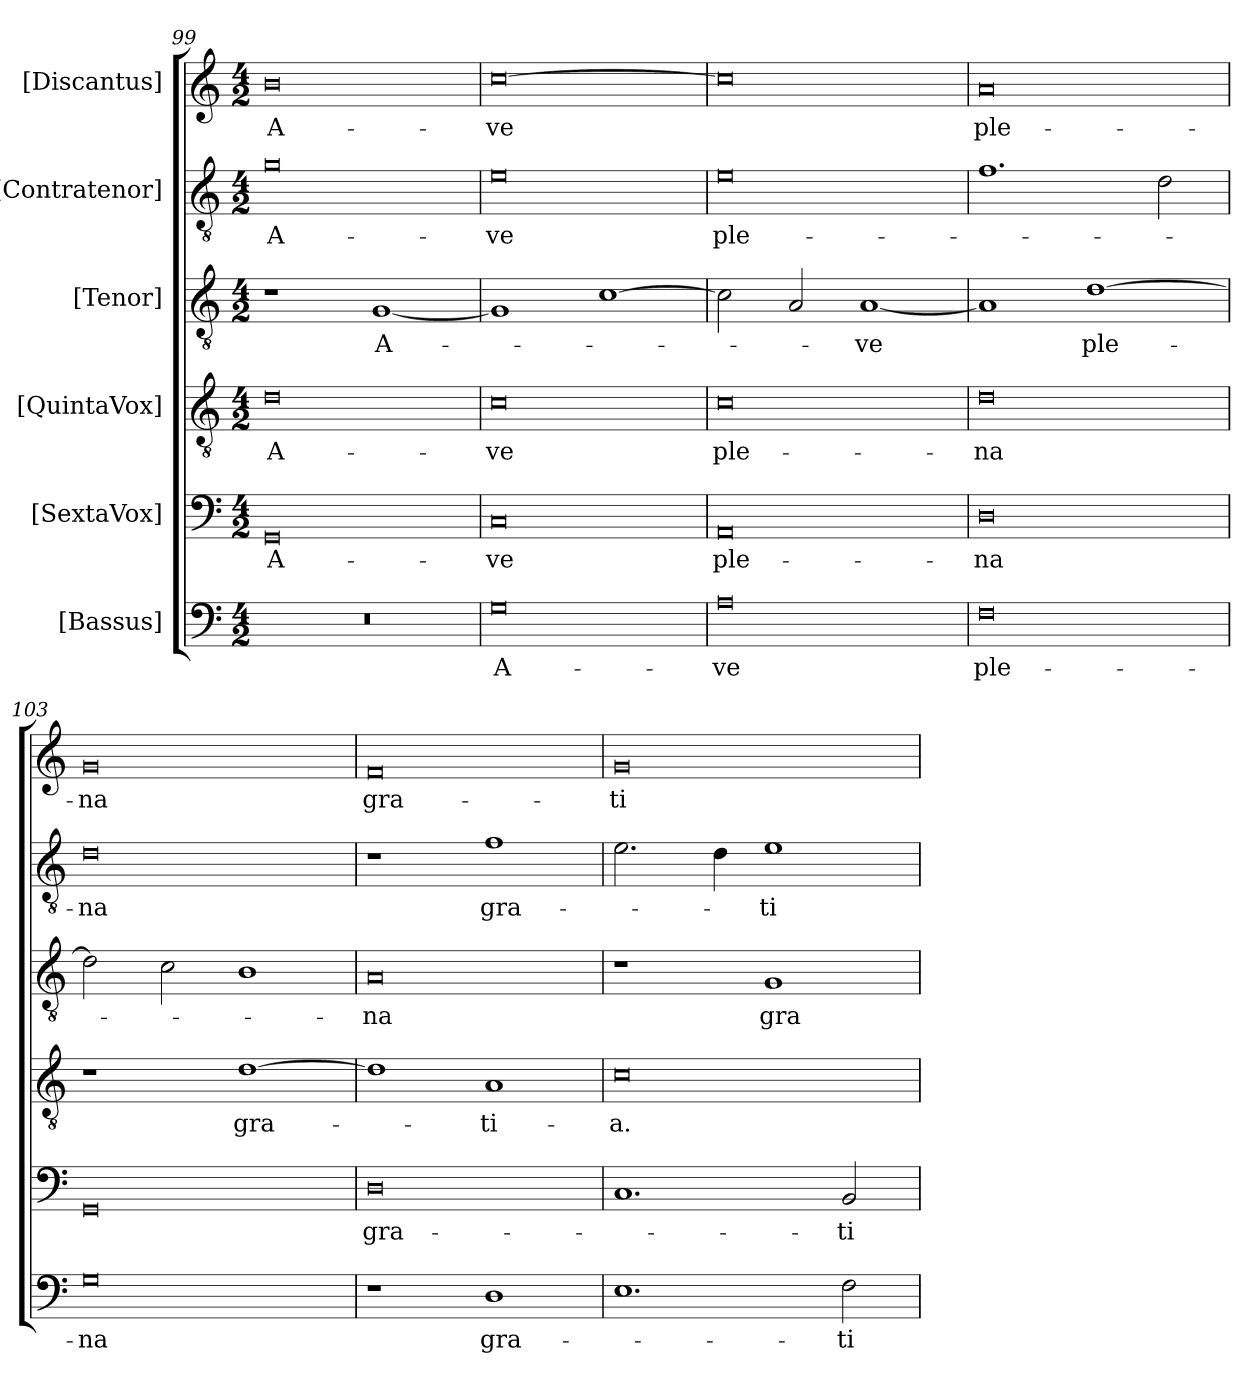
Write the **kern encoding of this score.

**kern	**text	**kern	**text	**kern	**text	**kern	**text	**kern	**text	**kern	**text
*part6	*part6	*part5	*part5	*part4	*part4	*part3	*part3	*part2	*part2	*part1	*part1
*staff6	*staff6	*staff5	*staff5	*staff4	*staff4	*staff3	*staff3	*staff2	*staff2	*staff1	*staff1
*I"[Bassus]	*	*I"[SextaVox]	*	*I"[QuintaVox]	*	*I"[Tenor]	*	*I"[Contratenor]	*	*I"[Discantus]	*
*clefF4	*	*clefF4	*	*clefGv2	*	*clefGv2	*	*clefGv2	*	*clefG2	*
*k[]	*	*k[]	*	*k[]	*	*k[]	*	*k[]	*	*k[]	*
*M4/2	*	*M4/2	*	*M4/2	*	*M4/2	*	*M4/2	*	*M4/2	*
=99	=99	=99	=99	=99	=99	=99	=99	=99	=99	=99	=99
0r	.	0GG/	A-	0d\	A-	1r	.	0g\	A-	0b\	A-
.	.	.	.	.	.	[1G/	A-	.	.	.	.
=100	=100	=100	=100	=100	=100	=100	=100	=100	=100	=100	=100
0G\	A-	0C/	-ve	0c\	-ve	1G/]	.	0e\	-ve	[0cc\	-ve
.	.	.	.	.	.	[1c\	.	.	.	.	.
=101	=101	=101	=101	=101	=101	=101	=101	=101	=101	=101	=101
0A\	-ve	0AA/	ple-	0c\	ple-	2c\]	.	0e\	ple-	0cc\]	.
.	.	.	.	.	.	2A/	.	.	.	.	.
.	.	.	.	.	.	[1A/	-ve	.	.	.	.
=102	=102	=102	=102	=102	=102	=102	=102	=102	=102	=102	=102
0F\	ple-	0D\	-na	0d\	-na	1A/]	.	1.f\	.	0a/	ple-
.	.	.	.	.	.	[1d\	ple-	.	.	.	.
.	.	.	.	.	.	.	.	2d\	.	.	.
=103	=103	=103	=103	=103	=103	=103	=103	=103	=103	=103	=103
0G\	-na	0GG/	.	1r	.	2d\]	.	0d\	-na	0g/	-na
.	.	.	.	.	.	2c\	.	.	.	.	.
.	.	.	.	[1d\	gra-	1B\	.	.	.	.	.
=104	=104	=104	=104	=104	=104	=104	=104	=104	=104	=104	=104
1r	.	0D\	gra-	1d\]	.	0A/	-na	1r	.	0f/	gra-
1D\	gra-	.	.	1A/	-ti-	.	.	1f\	gra-	.	.
=105	=105	=105	=105	=105	=105	=105	=105	=105	=105	=105	=105
1.E\	.	1.C/	.	0c\	-a.	1r	.	2.e\	.	0g/	-ti-
.	.	.	.	.	.	.	.	4d\	.	.	.
.	.	.	.	.	.	1G/	gra-	1e\	-ti-	.	.
2F\	-ti-	2BB/	-ti-	.	.	.	.	.	.	.	.
=	=	=	=	=	=	=	=	=	=	=	=
*-	*-	*-	*-	*-	*-	*-	*-	*-	*-	*-	*-
